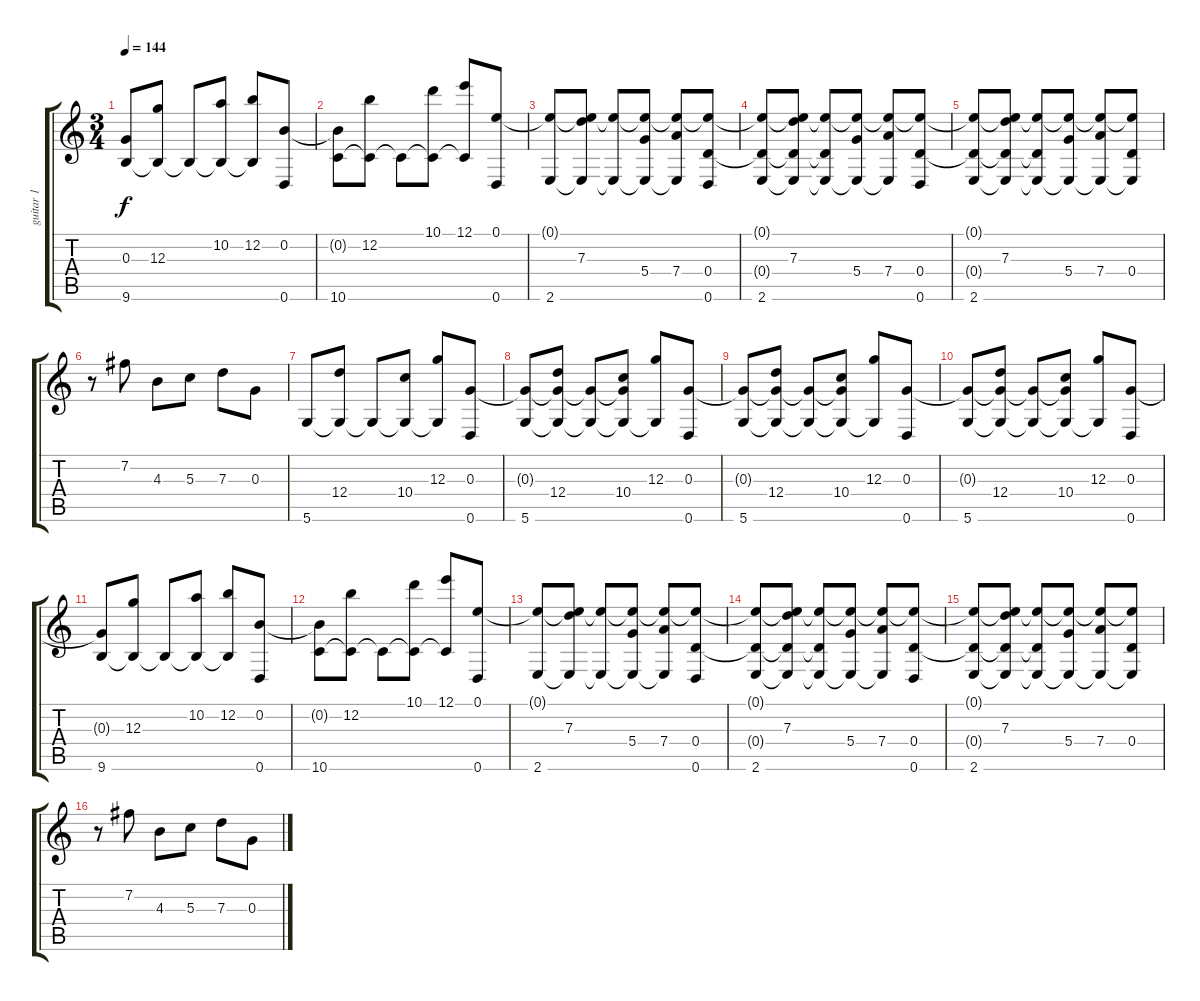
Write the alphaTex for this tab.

\track ("guitar 1" "guitar 1") {instrument electricguitarclean}
\staff {score tabs}
\tuning (E4 B3 G3 D3 A2 D2) {hide}
\ts (3 4)
\tempo 144
\clef g2
\ks c
(0.3{t} 9.6).8{dy f} (12.3 9.6{t}).8 9.6{t}.8 (10.2 9.6{t}).8 (12.2 9.6{t}).8 (0.2 0.6).8 |
(0.2{t} 10.6).8 (12.2 10.6{t}).8 10.6{t}.8 (10.1 10.6{t}).8 (12.1 10.6{t}).8 (0.1 0.6).8 |
(0.1{t} 2.6).8 (0.1{t} 7.3 2.6{t}).8 (0.1{t} 2.6{t}).8 (0.1{t} 5.4 2.6{t}).8 (0.1{t} 7.4 2.6{t}).8 (0.1{t} 0.4 0.6).8 |
(0.1{t} 0.4{t} 2.6).8 (0.1{t} 7.3 0.4{t} 2.6{t}).8 (0.1{t} 0.4{t} 2.6{t}).8 (0.1{t} 5.4 2.6{t}).8 (0.1{t} 7.4 2.6{t}).8 (0.1{t} 0.4 0.6).8 |
(0.1{t} 0.4{t} 2.6).8 (0.1{t} 7.3 0.4{t} 2.6{t}).8 (0.1{t} 0.4{t} 2.6{t}).8 (0.1{t} 5.4 2.6{t}).8 (0.1{t} 7.4 2.6{t}).8 (0.1{t} 0.4 2.6{t}).8 |
r.8 7.2.8 4.3.8 5.3.8 7.3.8 0.3.8 |
5.6.8 (12.4 5.6{t}).8 5.6{t}.8 (10.4 5.6{t}).8 (12.3 5.6{t}).8 (0.3 0.6).8 |
(0.3{t} 5.6).8 (0.3{t} 12.4 5.6{t}).8 (0.3{t} 5.6{t}).8 (0.3{t} 10.4 5.6{t}).8 (12.3 5.6{t}).8 (0.3 0.6).8 |
(0.3{t} 5.6).8 (0.3{t} 12.4 5.6{t}).8 (0.3{t} 5.6{t}).8 (0.3{t} 10.4 5.6{t}).8 (12.3 5.6{t}).8 (0.3 0.6).8 |
(0.3{t} 5.6).8 (0.3{t} 12.4 5.6{t}).8 (0.3{t} 5.6{t}).8 (0.3{t} 10.4 5.6{t}).8 (12.3 5.6{t}).8 (0.3 0.6).8 |
(0.3{t} 9.6).8 (12.3 9.6{t}).8 9.6{t}.8 (10.2 9.6{t}).8 (12.2 9.6{t}).8 (0.2 0.6).8 |
(0.2{t} 10.6).8 (12.2 10.6{t}).8 10.6{t}.8 (10.1 10.6{t}).8 (12.1 10.6{t}).8 (0.1 0.6).8 |
(0.1{t} 2.6).8 (0.1{t} 7.3 2.6{t}).8 (0.1{t} 2.6{t}).8 (0.1{t} 5.4 2.6{t}).8 (0.1{t} 7.4 2.6{t}).8 (0.1{t} 0.4 0.6).8 |
(0.1{t} 0.4{t} 2.6).8 (0.1{t} 7.3 0.4{t} 2.6{t}).8 (0.1{t} 0.4{t} 2.6{t}).8 (0.1{t} 5.4 2.6{t}).8 (0.1{t} 7.4 2.6{t}).8 (0.1{t} 0.4 0.6).8 |
(0.1{t} 0.4{t} 2.6).8 (0.1{t} 7.3 0.4{t} 2.6{t}).8 (0.1{t} 0.4{t} 2.6{t}).8 (0.1{t} 5.4 2.6{t}).8 (0.1{t} 7.4 2.6{t}).8 (0.1{t} 0.4 2.6{t}).8 |
r.8 7.2.8 4.3.8 5.3.8 7.3.8 0.3.8
